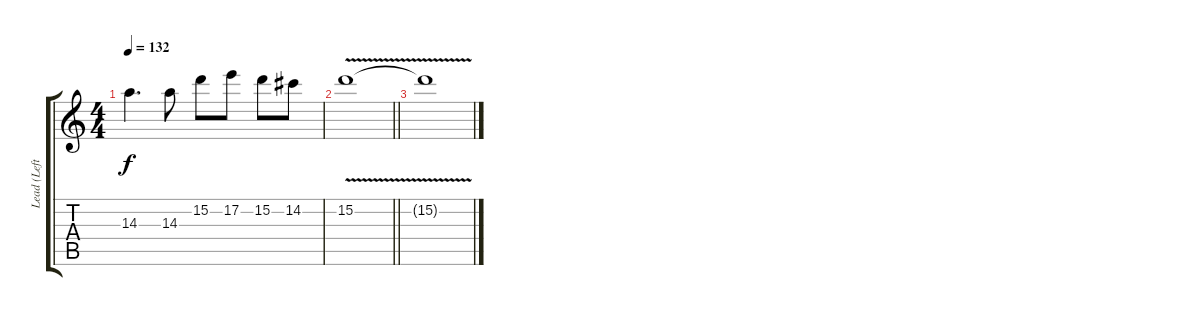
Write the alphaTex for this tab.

\track ("Lead (Left)" "Lead (Left") {instrument overdrivenguitar}
\staff {score tabs}
\tuning (E4 B3 G3 D3 A2 E2) {hide}
\ts (4 4)
\tempo 132
\clef g2
\ks c
14.3{t}.4{d dy f} 14.3.8 15.2.8 17.2.8 15.2.8 14.2.8 |
\barLineRight lightlight
15.2{v}.1 |
15.2{t}.1
